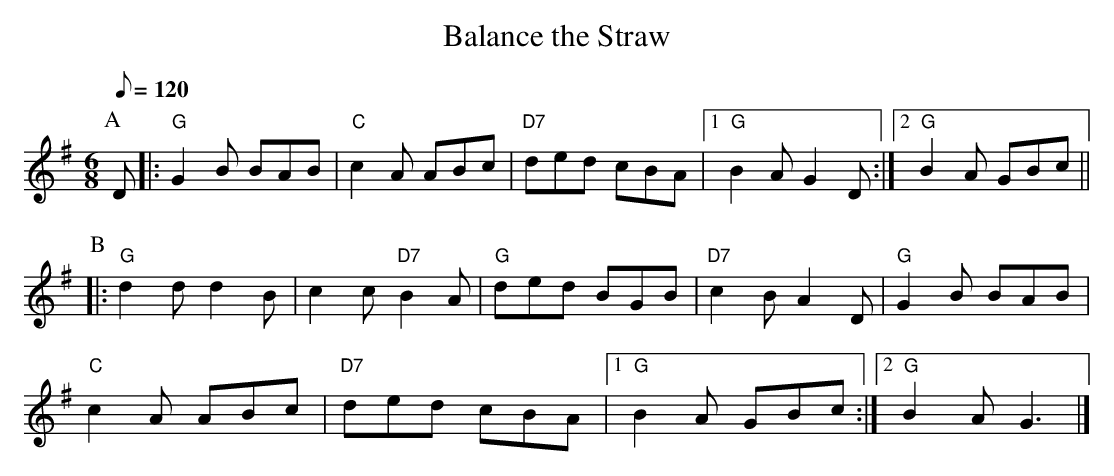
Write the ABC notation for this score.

X:1
T: Balance the Straw
M: 6/8
L: 1/8
Q: 120
K: G
P: A
D |: "G" G2 B BAB | "C" c2 A ABc | "D7" ded cBA |\
  [1 "G" B2 A G2 D :| [2 "G" B2 A GBc ||
P: B
|: "G" d2 d d2 B | c2 c "D7" B2 A | "G" ded BGB |\
   "D7" c2 B A2 D | "G" G2 B BAB |
   "C" c2 A ABc | "D7" ded cBA | [1 "G" B2 A GBc :| [2 "G" B2 A G3 |]
